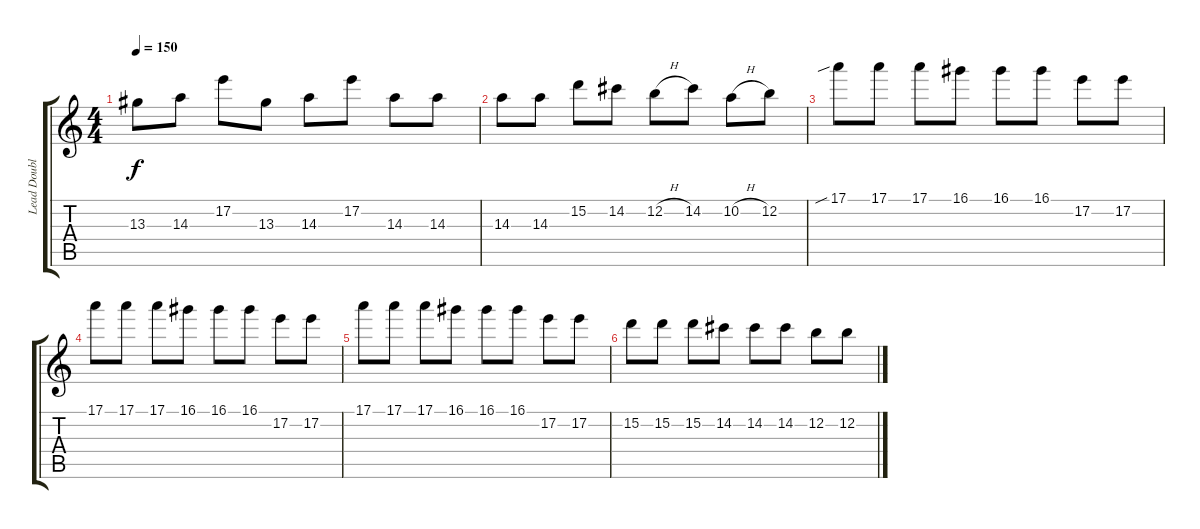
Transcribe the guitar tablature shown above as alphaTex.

\track ("Lead Double" "Lead Doubl") {instrument overdrivenguitar}
\staff {score tabs}
\tuning (E4 B3 G3 D3 A2 D2) {hide}
\ts (4 4)
\tempo 150
\clef g2
\ks c
13.3.8{dy f} 14.3.8 17.2.8 13.3.8 14.3.8 17.2.8 14.3.8 14.3.8 |
14.3.8 14.3.8 15.2.8 14.2.8 12.2{h}.8 14.2.8 10.2{h}.8 12.2.8 |
17.1{sib}.8 17.1.8 17.1.8 16.1.8 16.1.8 16.1.8 17.2.8 17.2.8 |
17.1.8 17.1.8 17.1.8 16.1.8 16.1.8 16.1.8 17.2.8 17.2.8 |
17.1.8 17.1.8 17.1.8 16.1.8 16.1.8 16.1.8 17.2.8 17.2.8 |
15.2.8 15.2.8 15.2.8 14.2.8 14.2.8 14.2.8 12.2.8 12.2.8
